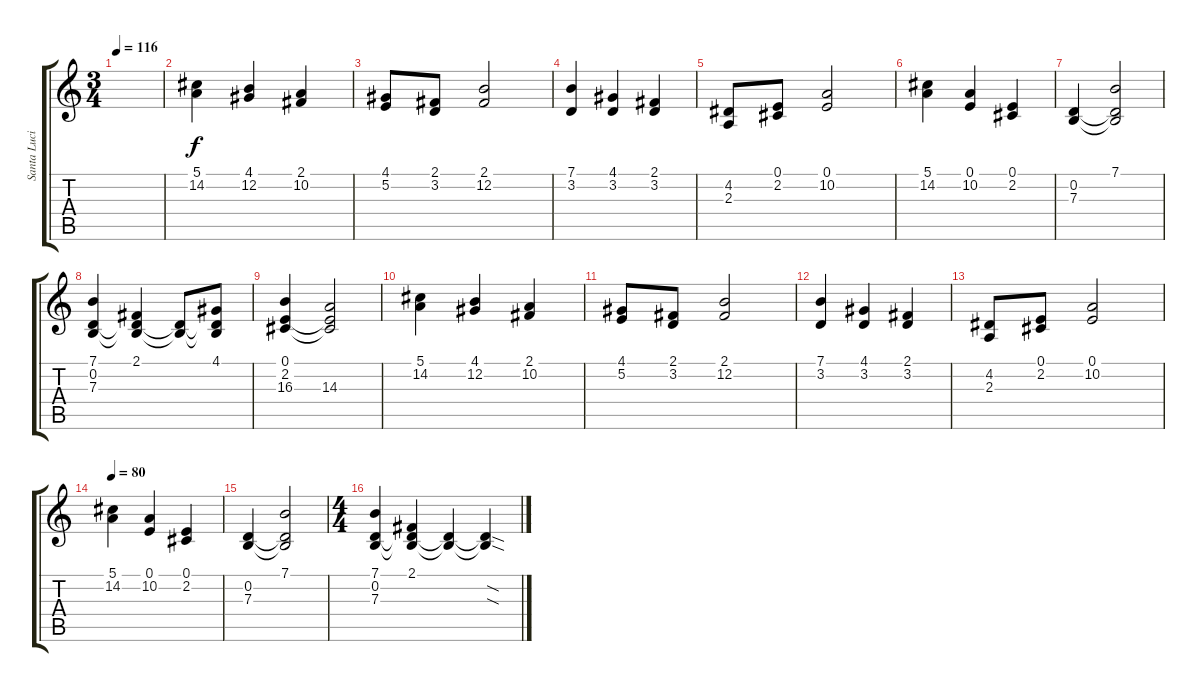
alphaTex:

\track ("Santa Lucia: аккомпонимент 3" "Santa Luci") {instrument stringensemble1}
\staff {score tabs}
\tuning (E4 B3 G3 D3 A2 E2) {hide}
\ts (3 4)
\tempo 116
\clef g2
\ks c
|
(5.1 14.2).4 (4.1 12.2).4 (2.1 10.2).4 |
(4.1 5.2).8 (2.1 3.2).8 (2.1 12.2).2 |
(7.1 3.2).4 (4.1 3.2).4 (2.1 3.2).4 |
(4.2 2.3).8 (0.1 2.2).8 (0.1 10.2).2 |
(5.1 14.2).4 (0.1 10.2).4 (0.1 2.2).4 |
(0.2 7.3).4 (7.1 0.2{t} 7.3{t}).2 |
(7.1 0.2 7.3).4 (2.1 0.2{t} 7.3{t}).4 (0.2{t} 7.3{t}).8 (4.1 0.2{t} 7.3{t}).8 |
(0.1 2.2 16.3).4 (0.1{t} 2.2{t} 14.3).2 |
(5.1 14.2).4 (4.1 12.2).4 (2.1 10.2).4 |
(4.1 5.2).8 (2.1 3.2).8 (2.1 12.2).2 |
(7.1 3.2).4 (4.1 3.2).4 (2.1 3.2).4 |
(4.2 2.3).8 (0.1 2.2).8 (0.1 10.2).2 |
\tempo 80
(5.1 14.2).4 (0.1 10.2).4 (0.1 2.2).4 |
(0.2 7.3).4 (7.1 0.2{t} 7.3{t}).2 |
\ts (4 4)
(7.1 0.2 7.3).4 (2.1 0.2{t} 7.3{t}).4 (0.2{t} 7.3{t}).4 (0.2{sod t} 7.3{sod t}).4
